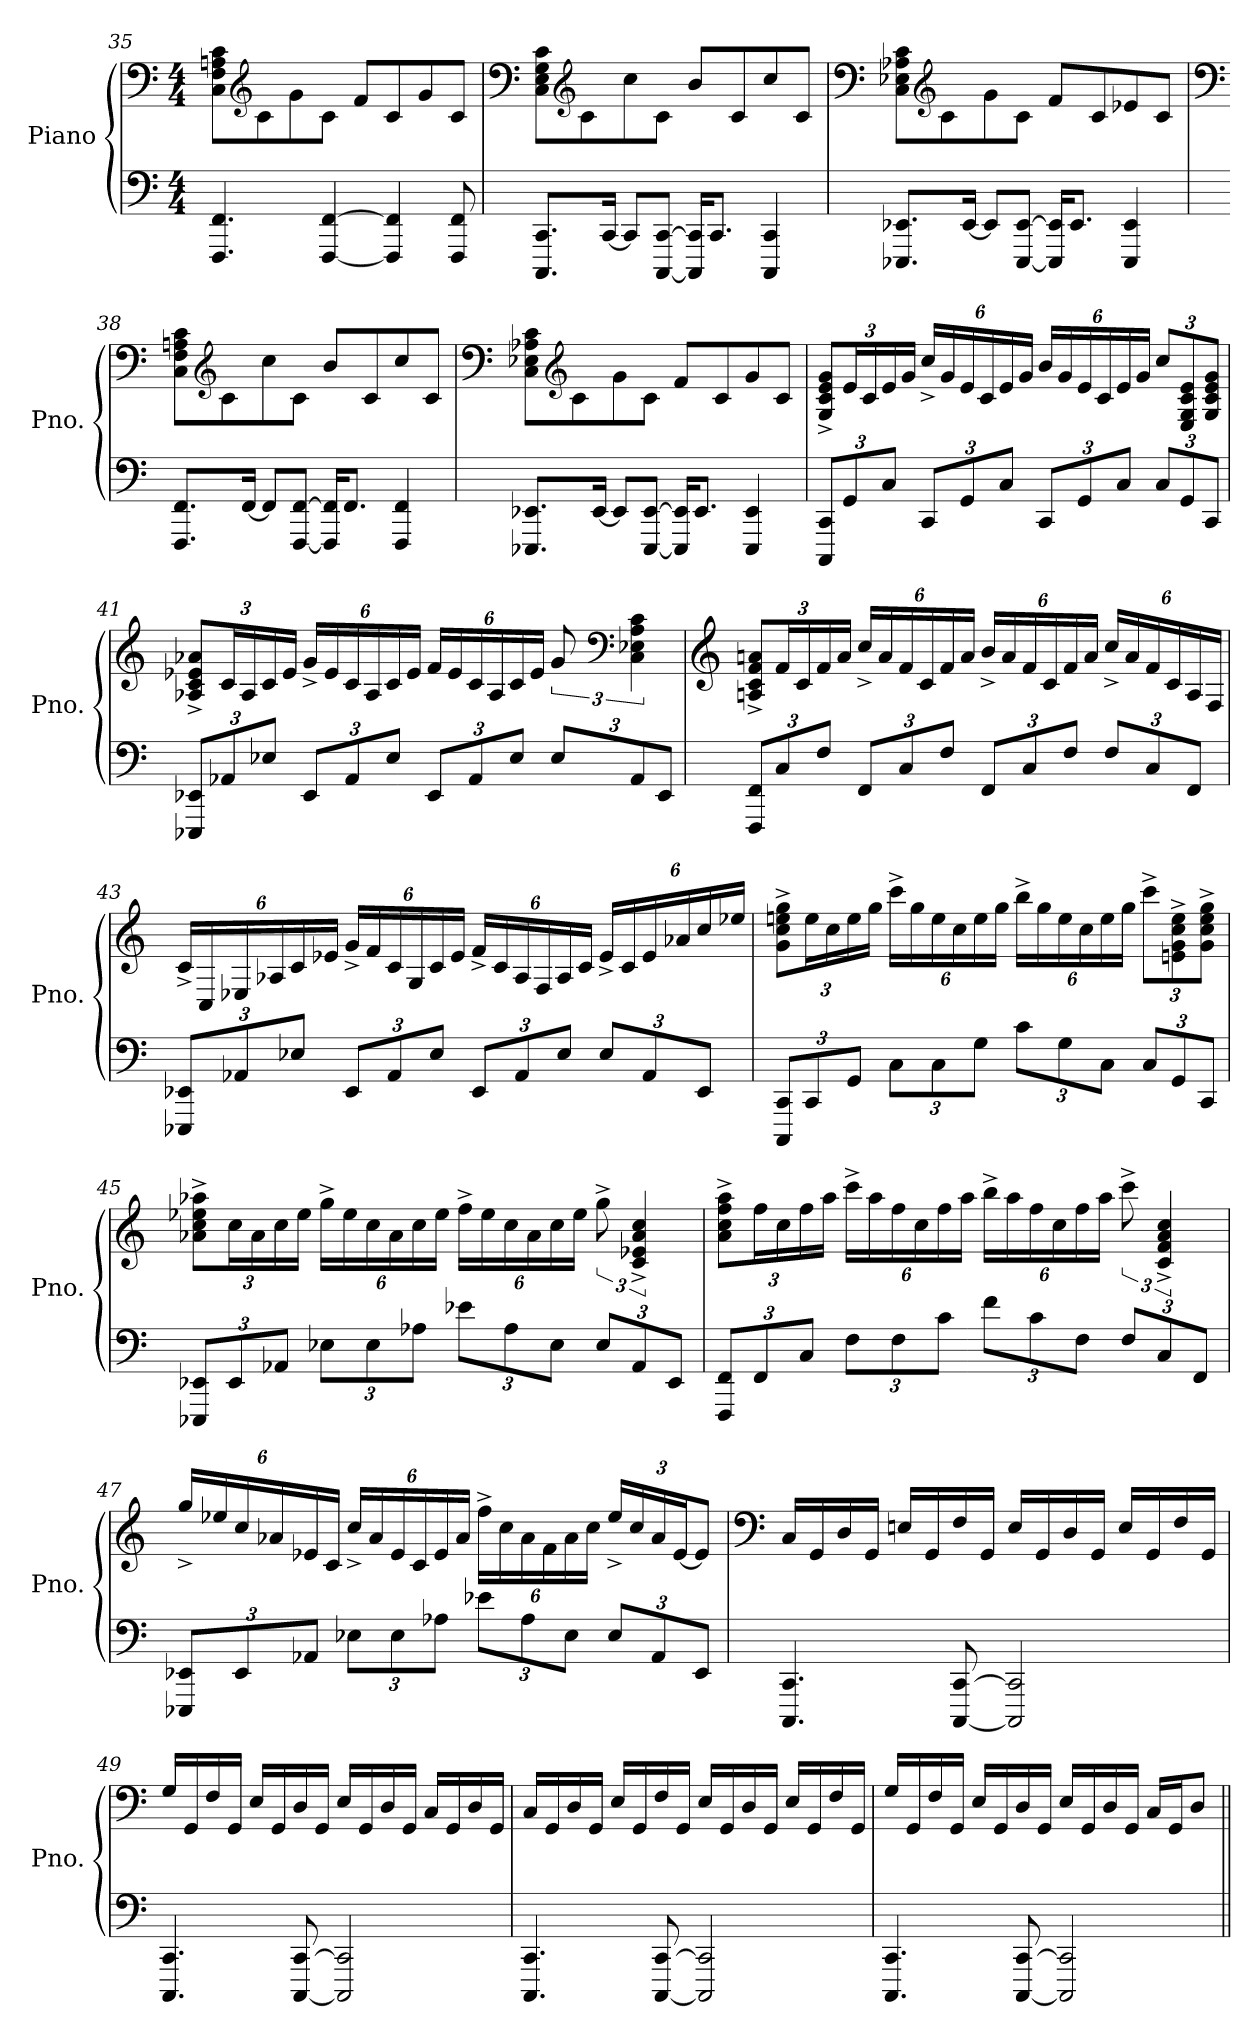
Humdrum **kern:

**kern	**kern
*part1	*part1
*staff2	*staff1
*I"Piano	*
*I'Pno.	*
*clefF4	*clefF4
*k[]	*k[]
*M4/4	*M4/4
=35	=35
4.FFF/ 4.FF/	8C\ 8F\ 8An\ 8c\L
*	*clefG2
.	8c\
.	8g\
[4FFF/ [4FF/	8c\J
.	8f/L
4FFF/] 4FF/]	8c/
.	8g/
8FFF/ 8FF/	8c/J
!!LO:LB:g=z
=36	=36
*	*clefF4
8.CCC/ 8.CC/L	8C\ 8E\ 8G\ 8c\L
*	*clefG2
.	8c\
[16CC/Jk	.
8CC/L]	8cc\
[8CCC/ [8CC/J	8c\J
16CCC/] 16CC/]KL	8b/L
8.CC/J	.
.	8c/
4CCC/ 4CC/	8cc/
.	8c/J
=37	=37
*	*clefF4
8.EEE-X/ 8.EE-X/L	8C\ 8E-X\ 8A-X\ 8c\L
*	*clefG2
.	8c\
[16EE-/Jk	.
8EE-/L]	8g\
[8EEE-/ [8EE-/J	8c\J
16EEE-/] 16EE-/]KL	8f/L
8.EE-/J	.
.	8c/
4EEE-/ 4EE-/	8e-X/
.	8c/J
!!LO:LB:g=z
=38	=38
*	*clefF4
8.FFF/ 8.FF/L	8C\ 8F\ 8An\ 8c\L
*	*clefG2
.	8c\
[16FF/Jk	.
8FF/L]	8cc\
[8FFF/ [8FF/J	8c\J
16FFF/] 16FF/]KL	8b/L
8.FF/J	.
.	8c/
4FFF/ 4FF/	8cc/
.	8c/J
=39	=39
*	*clefF4
8.EEE-X/ 8.EE-X/L	8C\ 8E-X\ 8A-X\ 8c\L
*	*clefG2
.	8c\
[16EE-/Jk	.
8EE-/L]	8g\
[8EEE-/ [8EE-/J	8c\J
16EEE-/] 16EE-/]KL	8f/L
8.EE-/J	.
.	8c/
4EEE-/ 4EE-/	8g/
.	8c/J
!!LO:LB:g=z
=40	=40
*Xbrackettup	*Xbrackettup
12CCC/ 12CC/L	12G/^ 12c/^ 12e/^ 12g/^L
12GG/	24e/L
.	24c/
12C/J	24e/
.	24g/JJ
12CC/L	24cc^/LL
.	24g/
12GG/	24e/
.	24c/
12C/J	24e/
.	24g/JJ
12CC/L	24b/LL
.	24g/
12GG/	24e/
.	24c/
12C/J	24e/
.	24g/JJ
12C/L	12cc/L
12GG/	12E/ 12G/ 12c/ 12e/
12CC/J	12G/ 12c/ 12e/ 12g/J
!!LO:PB:g=z
=41	=41
12EEE-X/ 12EE-X/L	12A-X/^ 12c/^ 12e-X/^ 12a-X/^L
12AA-X/	24c/L
.	24A-/
12E-X/J	24c/
.	24e-/JJ
12EE-/L	24g^/LL
.	24e-/
12AA-/	24c/
.	24A-/
12E-/J	24c/
.	24e-/JJ
12EE-/L	24f/LL
.	24e-/
12AA-/	24c/
.	24A-/
12E-/J	24c/
.	24e-/JJ
*	*brackettup
12E-/L	12g/
*	*clefF4
12AA-/	6C\ 6E-X\ 6A-\ 6c\
12EE-/J	.
!!LO:LB:g=z
=42	=42
*	*clefG2
*	*Xbrackettup
12FFF/ 12FF/L	12An/^ 12c/^ 12f/^ 12an/^L
12C/	24f/L
.	24c/
12F/J	24f/
.	24a/JJ
12FF/L	24cc^/LL
.	24a/
12C/	24f/
.	24c/
12F/J	24f/
.	24a/JJ
12FF/L	24b^/LL
.	24a/
12C/	24f/
.	24c/
12F/J	24f/
.	24a/JJ
12F/L	24cc^/LL
.	24a/
12C/	24f/
.	24c/
12FF/J	24A/
.	24F/JJ
!!LO:LB:g=z
=43	=43
12EEE-X/ 12EE-X/L	24c^/LL
.	24C/
12AA-X/	24E-X/
.	24A-X/
12E-X/J	24c/
.	24e-X/JJ
12EE-/L	24g^/LL
.	24f/
12AA-/	24c/
.	24G/
12E-/J	24c/
.	24e-/JJ
12EE-/L	24f^/LL
.	24c/
12AA-/	24A-/
.	24F/
12E-/J	24A-/
.	24c/JJ
12E-/L	24e-^/LL
.	24c/
12AA-/	24e-/
.	24a-X/
12EE-/J	24cc/
.	24ee-X/JJ
!!LO:LB:g=z
=44	=44
12CCC/ 12CC/L	12g\^ 12cc\^ 12een\^ 12gg\^L
12CC/	24ee\L
.	24cc\
12GG/J	24ee\
.	24gg\JJ
12C\L	24ccc^\LL
.	24gg\
12C\	24ee\
.	24cc\
12G\J	24ee\
.	24gg\JJ
12c\L	24bb^\LL
.	24gg\
12G\	24ee\
.	24cc\
12C\J	24ee\
.	24gg\JJ
12C/L	12ccc^\L
12GG/	12en\^ 12g\^ 12cc\^ 12ee\^
12CC/J	12g\^ 12cc\^ 12ee\^ 12gg\^J
!!LO:LB:g=z
=45	=45
12EEE-X/ 12EE-X/L	12a-X\^ 12cc\^ 12ee-X\^ 12aa-X\^L
12EE-/	24cc\L
.	24a-\
12AA-X/J	24cc\
.	24ee-\JJ
12E-X\L	24gg^\LL
.	24ee-\
12E-\	24cc\
.	24a-\
12A-X\J	24cc\
.	24ee-\JJ
12e-X\L	24ff^\LL
.	24ee-\
12A-\	24cc\
.	24a-\
12E-\J	24cc\
.	24ee-\JJ
*	*brackettup
12E-/L	12gg^\
12AA-/	6c/^ 6e-X/^ 6a-/^ 6cc/^
12EE-/J	.
!!LO:LB:g=z
=46	=46
*	*Xbrackettup
12FFF/ 12FF/L	12a\^ 12cc\^ 12ff\^ 12aa\^L
12FF/	24ff\L
.	24cc\
12C/J	24ff\
.	24aa\JJ
12F\L	24ccc^\LL
.	24aa\
12F\	24ff\
.	24cc\
12c\J	24ff\
.	24aa\JJ
12f\L	24bb^\LL
.	24aa\
12c\	24ff\
.	24cc\
12F\J	24ff\
.	24aa\JJ
*	*brackettup
12F/L	12ccc^\
12C/	6c/^ 6f/^ 6a/^ 6cc/^
12FF/J	.
!!LO:PB:g=z
=47	=47
*	*Xbrackettup
12EEE-X/ 12EE-X/L	24gg^/LL
.	24ee-X/
12EE-/	24cc/
.	24a-X/
12AA-X/J	24e-X/
.	24c/JJ
12E-X\L	24cc^/LL
.	24a-/
12E-\	24e-/
.	24c/
12A-X\J	24e-/
.	24a-/JJ
12e-X\L	24ff^\LL
.	24cc\
12A-\	24a-\
.	24f\
12E-\J	24a-\
.	24cc\JJ
12E-/L	24ee-^/LL
.	24cc/
12AA-/	24a-/
.	[24e-/J
12EE-/J	12e-/J]
!!LO:LB:g=z
=48	=48
*	*clefF4
4.CCC/ 4.CC/	16C/LL
.	16GG/
.	16D/
.	16GG/JJ
.	16En/LL
.	16GG/
[8CCC/ [8CC/	16F/
.	16GG/JJ
2CCC/] 2CC/]	16E/LL
.	16GG/
.	16D/
.	16GG/JJ
.	16E/LL
.	16GG/
.	16F/
.	16GG/JJ
=49	=49
4.CCC/ 4.CC/	16G/LL
.	16GG/
.	16F/
.	16GG/JJ
.	16E/LL
.	16GG/
[8CCC/ [8CC/	16D/
.	16GG/JJ
2CCC/] 2CC/]	16E/LL
.	16GG/
.	16D/
.	16GG/JJ
.	16C/LL
.	16GG/
.	16D/
.	16GG/JJ
!!LO:LB:g=z
=50	=50
4.CCC/ 4.CC/	16C/LL
.	16GG/
.	16D/
.	16GG/JJ
.	16E/LL
.	16GG/
[8CCC/ [8CC/	16F/
.	16GG/JJ
2CCC/] 2CC/]	16E/LL
.	16GG/
.	16D/
.	16GG/JJ
.	16E/LL
.	16GG/
.	16F/
.	16GG/JJ
=51	=51
4.CCC/ 4.CC/	16G/LL
.	16GG/
.	16F/
.	16GG/JJ
.	16E/LL
.	16GG/
[8CCC/ [8CC/	16D/
.	16GG/JJ
2CCC/] 2CC/]	16E/LL
.	16GG/
.	16D/
.	16GG/JJ
.	16C/LL
.	16GG/J
.	8D/J
=||	=||
*-	*-
